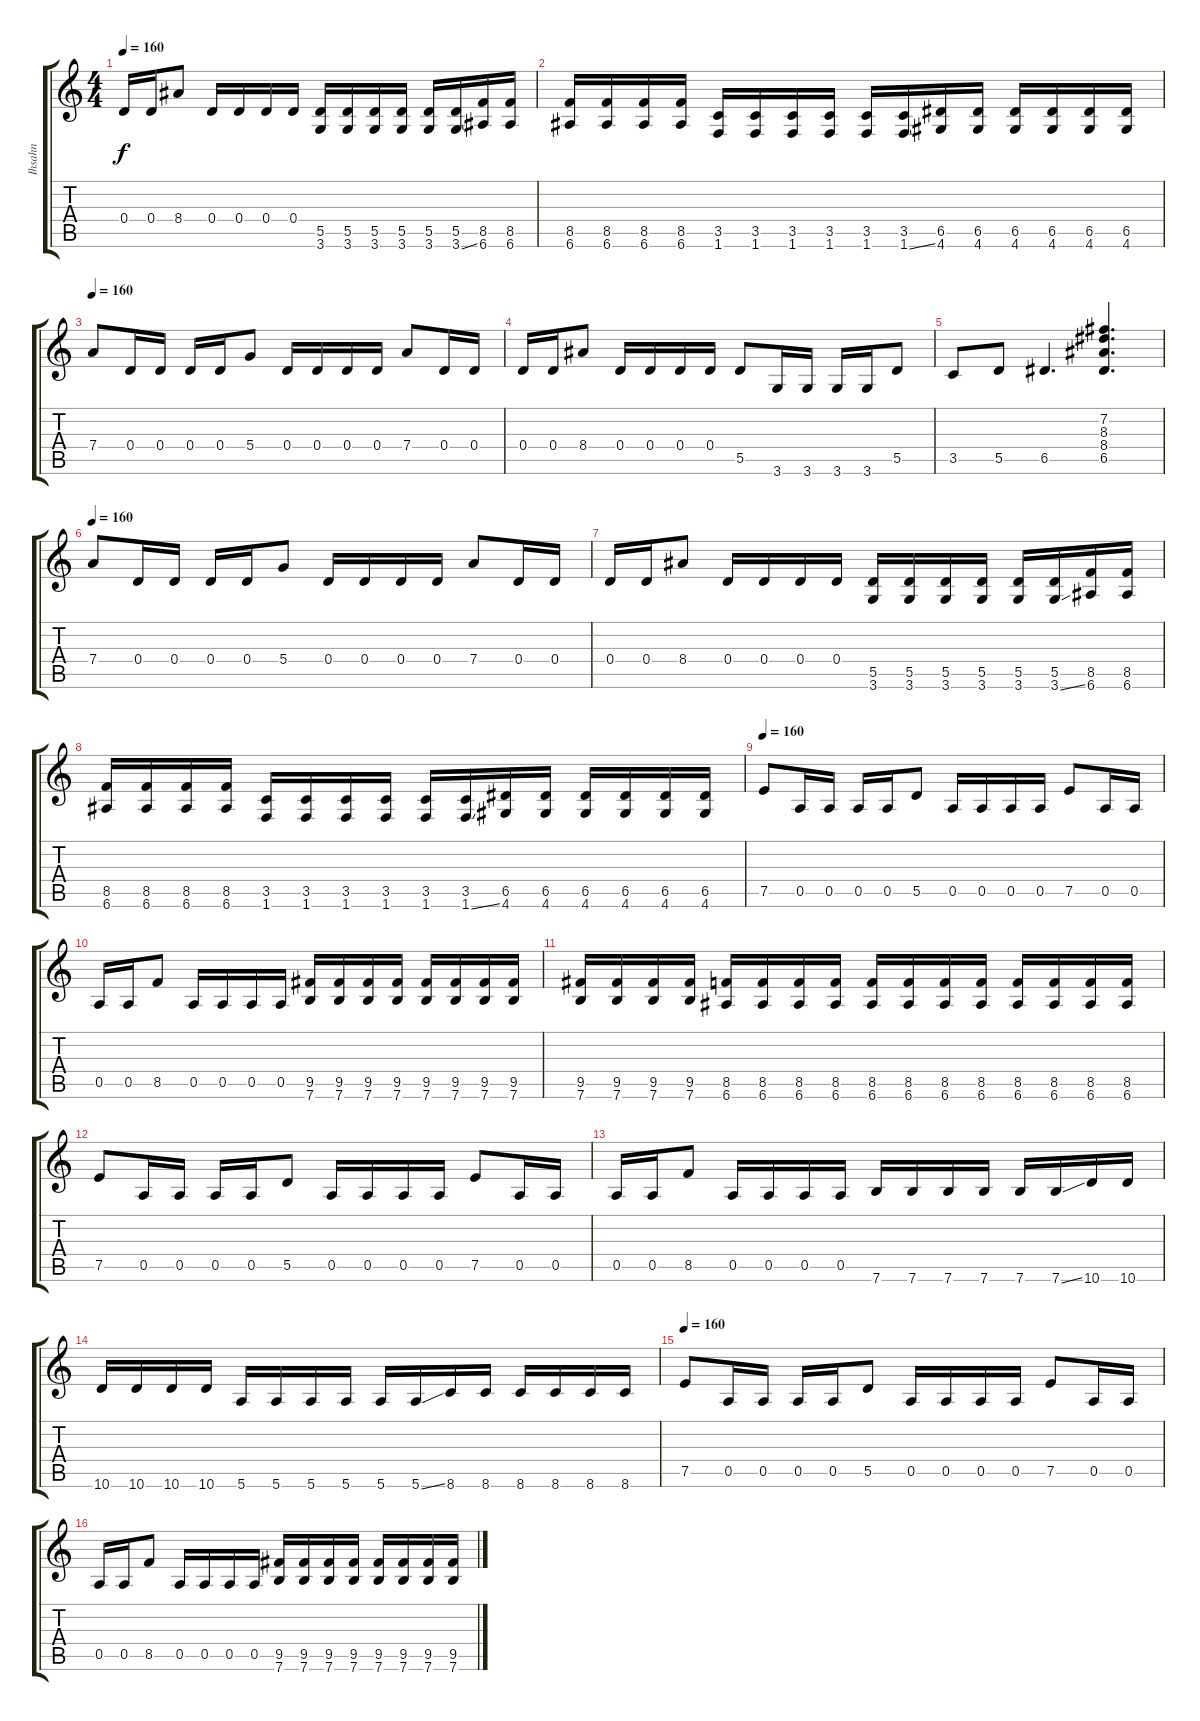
\track ("Ihsahn" "Ihsahn") {instrument distortionguitar}
\staff {score tabs}
\tuning (E4 B3 G3 D3 A2 E2) {hide}
\ts (4 4)
\tempo 160
\clef g2
\ks c
0.4.16{dy f} 0.4.16 8.4.8 0.4.16 0.4.16 0.4.16 0.4.16 (5.5 3.6).16 (5.5 3.6).16 (5.5 3.6).16 (5.5 3.6).16 (5.5 3.6).16 (5.5 3.6{ss}).16 (8.5 6.6).16 (8.5 6.6).16 |
(8.5 6.6).16 (8.5 6.6).16 (8.5 6.6).16 (8.5 6.6).16 (3.5 1.6).16 (3.5 1.6).16 (3.5 1.6).16 (3.5 1.6).16 (3.5 1.6).16 (3.5 1.6{ss}).16 (6.5 4.6).16 (6.5 4.6).16 (6.5 4.6).16 (6.5 4.6).16 (6.5 4.6).16 (6.5 4.6).16 |
\tempo 170
\tempo 160
7.4.8 0.4.16 0.4.16 0.4.16 0.4.16 5.4.8 0.4.16 0.4.16 0.4.16 0.4.16 7.4.8 0.4.16 0.4.16 |
0.4.16 0.4.16 8.4.8 0.4.16 0.4.16 0.4.16 0.4.16 5.5.8 3.6.16 3.6.16 3.6.16 3.6.16 5.5.8 |
3.5.8 5.5.8 6.5.4{d} (7.2 8.3 8.4 6.5).4{d} |
\tempo 170
\tempo 160
7.4.8 0.4.16 0.4.16 0.4.16 0.4.16 5.4.8 0.4.16 0.4.16 0.4.16 0.4.16 7.4.8 0.4.16 0.4.16 |
0.4.16 0.4.16 8.4.8 0.4.16 0.4.16 0.4.16 0.4.16 (5.5 3.6).16 (5.5 3.6).16 (5.5 3.6).16 (5.5 3.6).16 (5.5 3.6).16 (5.5 3.6{ss}).16 (8.5 6.6).16 (8.5 6.6).16 |
(8.5 6.6).16 (8.5 6.6).16 (8.5 6.6).16 (8.5 6.6).16 (3.5 1.6).16 (3.5 1.6).16 (3.5 1.6).16 (3.5 1.6).16 (3.5 1.6).16 (3.5 1.6{ss}).16 (6.5 4.6).16 (6.5 4.6).16 (6.5 4.6).16 (6.5 4.6).16 (6.5 4.6).16 (6.5 4.6).16 |
\tempo 160
7.5.8 0.5.16 0.5.16 0.5.16 0.5.16 5.5.8 0.5.16 0.5.16 0.5.16 0.5.16 7.5.8 0.5.16 0.5.16 |
0.5.16 0.5.16 8.5.8 0.5.16 0.5.16 0.5.16 0.5.16 (9.5 7.6).16 (9.5 7.6).16 (9.5 7.6).16 (9.5 7.6).16 (9.5 7.6).16 (9.5 7.6).16 (9.5 7.6).16 (9.5 7.6).16 |
(9.5 7.6).16 (9.5 7.6).16 (9.5 7.6).16 (9.5 7.6).16 (8.5 6.6).16 (8.5 6.6).16 (8.5 6.6).16 (8.5 6.6).16 (8.5 6.6).16 (8.5 6.6).16 (8.5 6.6).16 (8.5 6.6).16 (8.5 6.6).16 (8.5 6.6).16 (8.5 6.6).16 (8.5 6.6).16 |
7.5.8 0.5.16 0.5.16 0.5.16 0.5.16 5.5.8 0.5.16 0.5.16 0.5.16 0.5.16 7.5.8 0.5.16 0.5.16 |
0.5.16 0.5.16 8.5.8 0.5.16 0.5.16 0.5.16 0.5.16 7.6.16 7.6.16 7.6.16 7.6.16 7.6.16 7.6{ss}.16 10.6.16 10.6.16 |
10.6.16 10.6.16 10.6.16 10.6.16 5.6.16 5.6.16 5.6.16 5.6.16 5.6.16 5.6{ss}.16 8.6.16 8.6.16 8.6.16 8.6.16 8.6.16 8.6.16 |
\tempo 160
7.5.8 0.5.16 0.5.16 0.5.16 0.5.16 5.5.8 0.5.16 0.5.16 0.5.16 0.5.16 7.5.8 0.5.16 0.5.16 |
0.5.16 0.5.16 8.5.8 0.5.16 0.5.16 0.5.16 0.5.16 (9.5 7.6).16 (9.5 7.6).16 (9.5 7.6).16 (9.5 7.6).16 (9.5 7.6).16 (9.5 7.6).16 (9.5 7.6).16 (9.5 7.6).16
